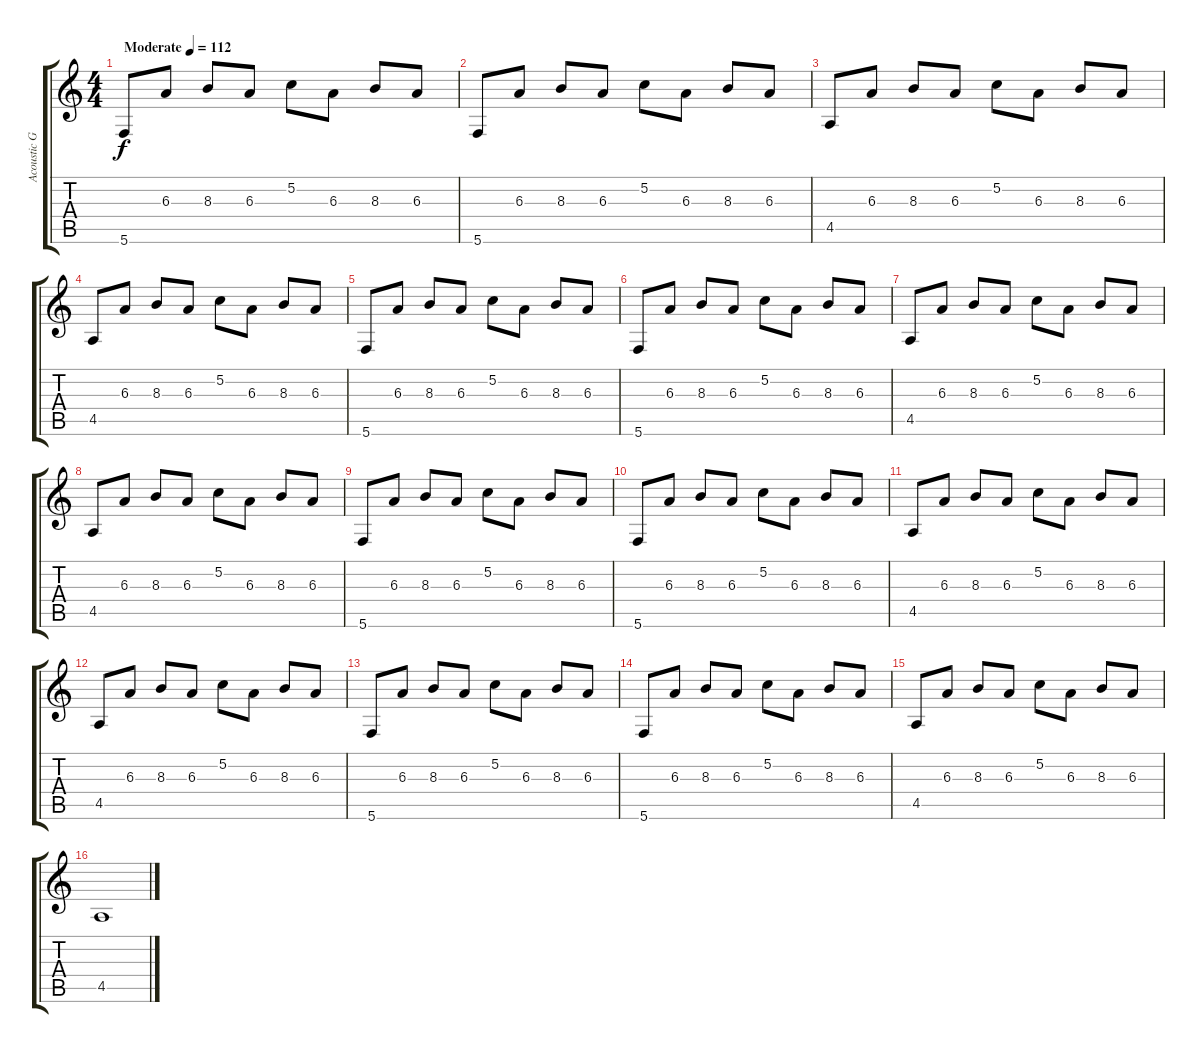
\track ("Acoustic Guitar" "Acoustic G") {instrument acousticguitarsteel}
\staff {score tabs}
\tuning (C4 G3 Eb3 Bb2 F2 C2) {hide}
\ts (4 4)
\tempo (112 "Moderate")
\clef g2
\ks c
5.6.8{dy f instrument acousticguitarsteel} 6.3.8 8.3.8 6.3.8 5.2.8 6.3.8 8.3.8 6.3.8 |
5.6.8 6.3.8 8.3.8 6.3.8 5.2.8 6.3.8 8.3.8 6.3.8 |
4.5.8 6.3.8 8.3.8 6.3.8 5.2.8 6.3.8 8.3.8 6.3.8 |
4.5.8 6.3.8 8.3.8 6.3.8 5.2.8 6.3.8 8.3.8 6.3.8 |
5.6.8 6.3.8 8.3.8 6.3.8 5.2.8 6.3.8 8.3.8 6.3.8 |
5.6.8 6.3.8 8.3.8 6.3.8 5.2.8 6.3.8 8.3.8 6.3.8 |
4.5.8 6.3.8 8.3.8 6.3.8 5.2.8 6.3.8 8.3.8 6.3.8 |
4.5.8 6.3.8 8.3.8 6.3.8 5.2.8 6.3.8 8.3.8 6.3.8 |
5.6.8 6.3.8 8.3.8 6.3.8 5.2.8 6.3.8 8.3.8 6.3.8 |
5.6.8 6.3.8 8.3.8 6.3.8 5.2.8 6.3.8 8.3.8 6.3.8 |
4.5.8 6.3.8 8.3.8 6.3.8 5.2.8 6.3.8 8.3.8 6.3.8 |
4.5.8 6.3.8 8.3.8 6.3.8 5.2.8 6.3.8 8.3.8 6.3.8 |
5.6.8 6.3.8 8.3.8 6.3.8 5.2.8 6.3.8 8.3.8 6.3.8 |
5.6.8 6.3.8 8.3.8 6.3.8 5.2.8 6.3.8 8.3.8 6.3.8 |
4.5.8 6.3.8 8.3.8 6.3.8 5.2.8 6.3.8 8.3.8 6.3.8 |
4.5.1
